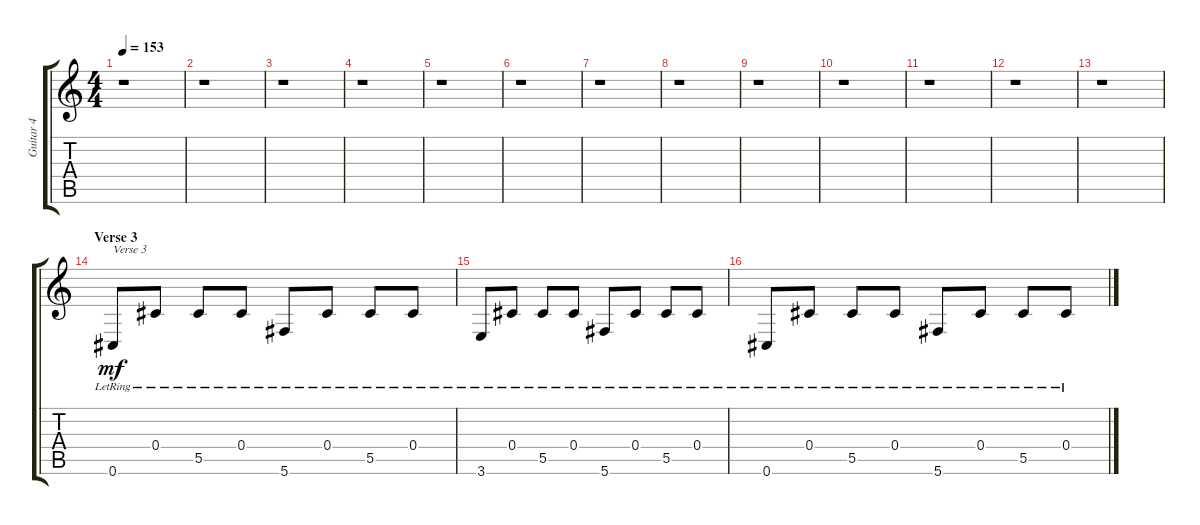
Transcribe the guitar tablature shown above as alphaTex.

\track ("Guitar 4" "Guitar 4") {instrument acousticguitarsteel}
\staff {score tabs}
\tuning (Eb4 Bb3 Gb3 Db3 Ab2 Db2) {hide}
\ts (4 4)
\tempo 153
\clef g2
\ks c
r.1{dy mf} |
r.1 |
r.1 |
r.1 |
r.1 |
r.1 |
r.1 |
r.1 |
r.1 |
r.1 |
r.1 |
r.1 |
r.1 |
\section ("" "Verse 3")
0.6{lr}.8{txt "Verse 3"} 0.4{lr}.8 5.5{lr}.8 0.4{lr}.8 5.6{lr}.8 0.4{lr}.8 5.5{lr}.8 0.4{lr}.8 |
3.6{lr}.8 0.4{lr}.8 5.5{lr}.8 0.4{lr}.8 5.6{lr}.8 0.4{lr}.8 5.5{lr}.8 0.4{lr}.8 |
0.6{lr}.8 0.4{lr}.8 5.5{lr}.8 0.4{lr}.8 5.6{lr}.8 0.4{lr}.8 5.5{lr}.8 0.4{lr}.8
